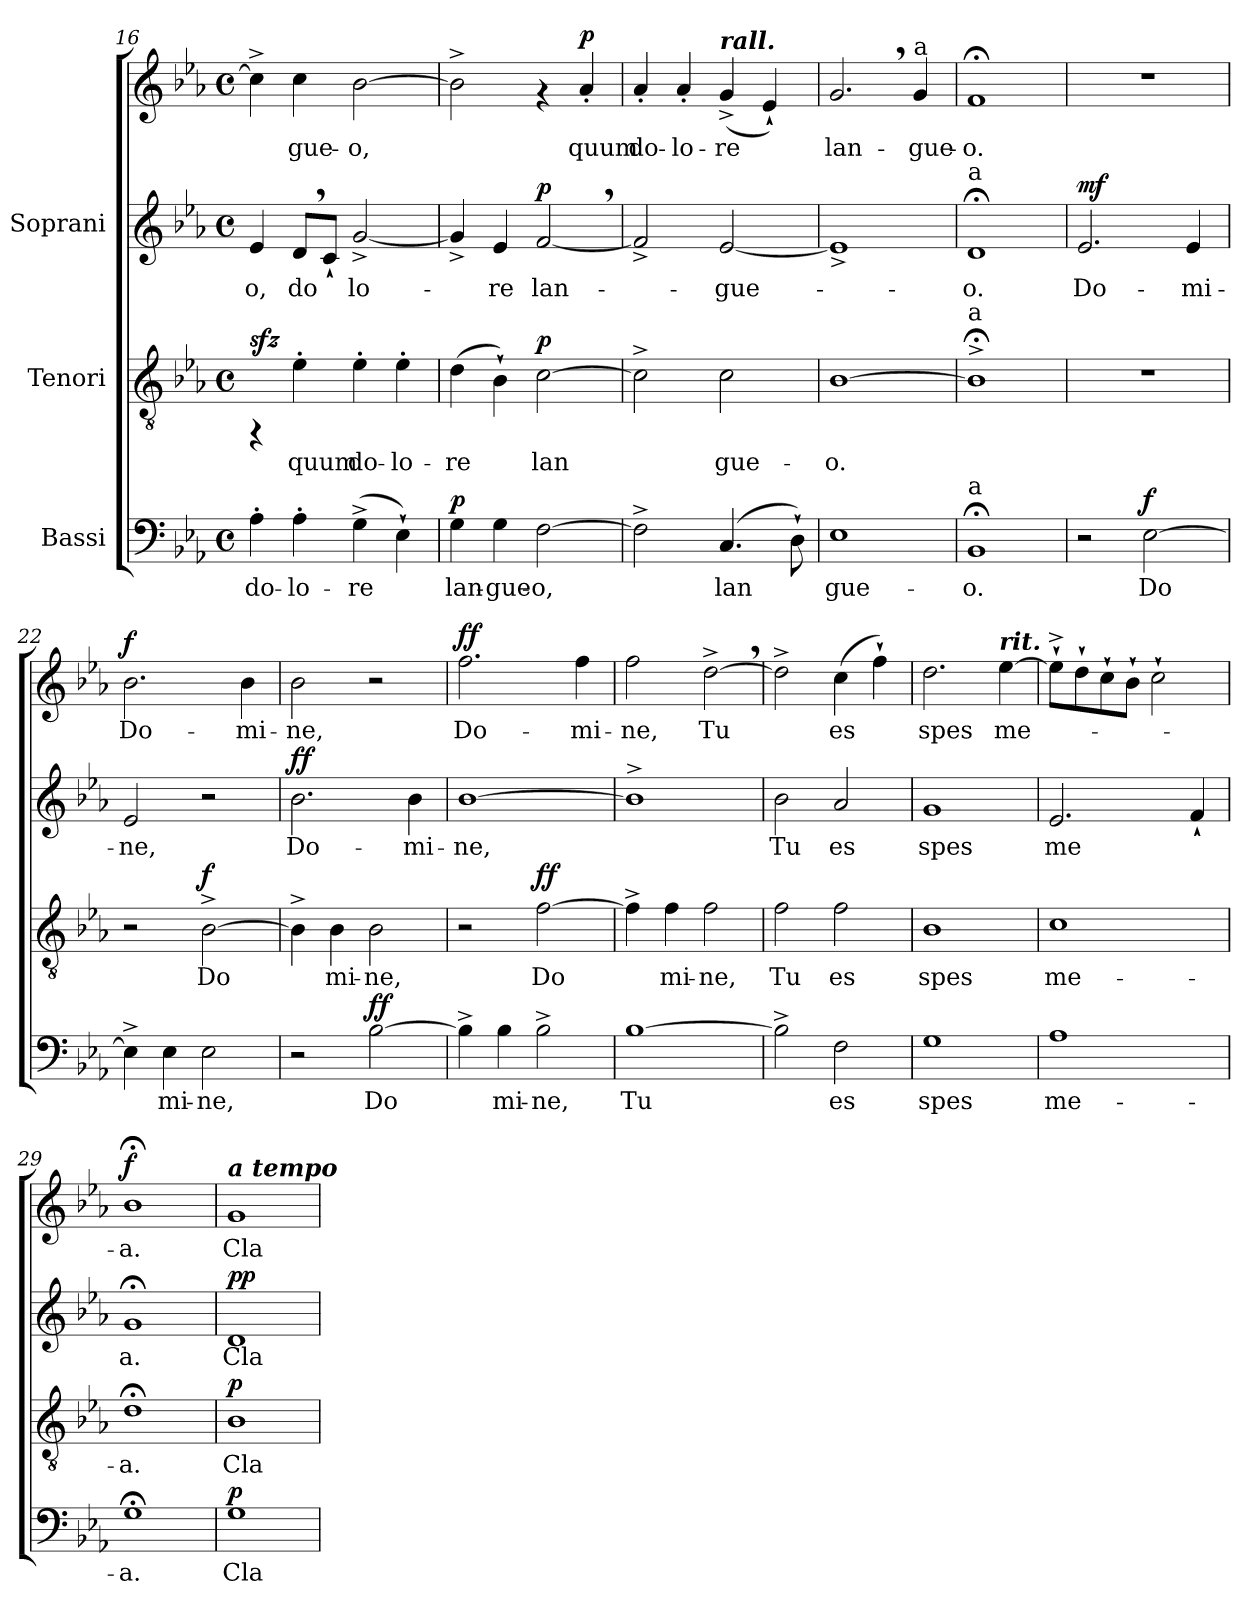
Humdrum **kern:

**kern	**text	**dynam	**kern	**text	**dynam	**kern	**text	**kern	**text	**dynam
*part3	*part3	*part3	*part2	*part2	*part2	*part1	*part1	*part1	*part1	*part1
*staff4	*staff4	*staff4	*staff3	*staff3	*staff3	*staff2	*staff2	*staff1	*staff1	*staff1/2
*I"Bassi	*	*	*I"Tenori	*	*	*I"Soprani	*	*	*	*
*clefF4	*	*	*clefGv2	*	*	*clefG2	*	*clefG2	*	*
*k[b-e-a-]	*	*	*k[b-e-a-]	*	*	*k[b-e-a-]	*	*k[b-e-a-]	*	*
*E-:	*	*	*E-:	*	*	*E-:	*	*E-:	*	*
*M4/4	*	*	*M4/4	*	*	*M4/4	*	*M4/4	*	*
*met(c)	*	*	*met(c)	*	*	*met(c)	*	*met(c)	*	*
=16	=16	=16	=16	=16	=16	=16	=16	=16	=16	=16
!	!LO:LY:b	!	!	!	!LO:DY:a	!	!LO:LY:b	!	!LO:LY:b	!
4A-'>\	do-	.	4rFF	.	sfz	4e-/	o,	4cc^>\]	-	.
!	!LO:LY:b	!	!	!LO:LY:b	!	!	!LO:LY:b	!	!LO:LY:b	!
4A-'>\	-lo-	.	4e-'>\	quum	.	8d,</L	do-	4cc\	gue-	.
!	!	!	!	!	!	!	!LO:LY:b	!	!	!
.	.	.	.	.	.	8c`</J	-	.	.	.
!	!LO:LY:b	!	!	!LO:LY:b	!	!	!LO:LY:b	!	!LO:LY:b	!
(>4G^>\	-re	.	4e-'>\	do-	.	[<2g^</	lo-	[>2b-\	-o,	.
!	!LO:LY:b	!	!	!LO:LY:b	!	!	!	!	!	!
4E-`>\)	.	.	4e-'>\	-lo-	.	.	.	.	.	.
=17	=17	=17	=17	=17	=17	=17	=17	=17	=17	=17
!	!LO:LY:b	!LO:DY:a	!	!LO:LY:b	!	!	!LO:LY:b	!	!LO:LY:b	!
4G\	lan-	p	(>4d\	-re	.	4g^</]	.	2b-^>\]	-	.
!	!LO:LY:b	!	!	!LO:LY:b	!	!	!LO:LY:b	!	!	!
4G\	-gue-	.	4B-`>\)	.	.	4e-/	re	.	.	.
!	!LO:LY:b	!	!	!LO:LY:b	!LO:DY:a	!	!LO:LY:b	!	!	!LO:DY:a=2
[>2F\	-o,	.	[>2c\	lan-	p	[<2f,</	lan-	4rf	.	p
!	!	!	!	!	!	!	!	!	!LO:LY:b	!LO:DY:a
.	.	.	.	.	.	.	.	4a-'</	quum	p
=18	=18	=18	=18	=18	=18	=18	=18	=18	=18	=18
!	!LO:LY:b	!	!	!LO:LY:b	!	!	!LO:LY:b	!	!LO:LY:b	!
2F^>\]	.	.	2c^>\]	-	.	2f^</]	.	4a-'</	-do-	.
!	!	!	!	!	!	!	!	!	!LO:LY:b	!
.	.	.	.	.	.	.	.	4a-'</	-lo-	.
*	*	*	*	*	*	*	*	*MM90	*	*
!	!	!	!	!	!	!	!	!LO:TX:a:Bi:t=rall.	!	!
!	!LO:LY:b	!	!	!LO:LY:b	!	!	!LO:LY:b	!	!LO:LY:b	!
(>4.C/	lan-	.	2c\	gue-	.	[<2e-/	gue-	(>4g^</	-re	.
!	!	!	!	!	!	!	!	!	!LO:LY:b	!
.	.	.	.	.	.	.	.	4e-`</)	.	.
!	!LO:LY:b	!	!	!	!	!	!	!	!	!
8D`>\)	--	.	.	.	.	.	.	.	.	.
=19	=19	=19	=19	=19	=19	=19	=19	=19	=19	=19
!	!LO:LY:b	!	!	!LO:LY:b	!	!	!	!	!LO:LY:b	!
1E-	-gue-	.	[>1B-	-o.	.	1e-^<]	.	2.g,</	-lan-	.
!	!	!	!	!	!	!	!	!LO:TX:a:t=a	!	!
!	!	!	!	!	!	!	!	!	!LO:LY:b	!
.	.	.	.	.	.	.	.	4g/	-gue-	.
!!LO:PB:g=z
=20	=20	=20	=20	=20	=20	=20	=20	=20	=20	=20
!	!	!	!	!	!	!LO:TX:a:t=a	!	!	!	!
!	!	!	!LO:TX:a:t=a	!	!	!	!	!	!	!
!LO:TX:a:t=a	!	!	!	!	!	!	!	!	!	!
!	!LO:LY:b	!	!	!	!	!	!LO:LY:b	!	!LO:LY:b	!
1BB-;<	-o.	.	1B-;<^>]	.	.	1d;<	o.	1f;<	-o.	.
=21	=21	=21	=21	=21	=21	=21	=21	=21	=21	=21
*	*	*	*	*	*	*	*	*MM100	*	*
!	!	!	!	!	!	!	!LO:LY:b	!	!	!LO:DY:a=2
2r	.	.	1r	.	.	2.e-/	Do-	1r	.	mf
!	!LO:LY:b	!LO:DY:a	!	!	!	!	!	!	!	!
[>2E-\	Do-	f	.	.	.	.	.	.	.	.
!	!	!	!	!	!	!	!LO:LY:b	!	!	!
.	.	.	.	.	.	4e-/	-mi-	.	.	.
=22	=22	=22	=22	=22	=22	=22	=22	=22	=22	=22
!	!LO:LY:b	!	!	!	!	!	!LO:LY:b	!	!LO:LY:b	!LO:DY:a
4E-^>\]	-	.	2r	.	.	2e-/	-ne,	2.b-\	-Do-	f
!	!LO:LY:b	!	!	!	!	!	!	!	!	!
4E-\	mi-	.	.	.	.	.	.	.	.	.
!	!LO:LY:b	!	!	!LO:LY:b	!LO:DY:a	!	!	!	!	!
2E-\	-ne,	.	[>2B-^>\	Do-	f	2r	.	.	.	.
!	!	!	!	!	!	!	!	!	!LO:LY:b	!
.	.	.	.	.	.	.	.	4b-\	-mi-	.
=23	=23	=23	=23	=23	=23	=23	=23	=23	=23	=23
!	!	!	!	!LO:LY:b	!	!	!LO:LY:b	!	!LO:LY:b	!LO:DY:a=2
2r	.	.	4B-^>\]	-	.	2.b-\	Do-	2b-\	ne,	ff
!	!	!	!	!LO:LY:b	!	!	!	!	!	!
.	.	.	4B-\	mi-	.	.	.	.	.	.
!	!LO:LY:b	!LO:DY:a	!	!LO:LY:b	!	!	!	!	!	!
[>2B-\	Do-	ff	2B-\	-ne,	.	.	.	2r	.	.
!	!	!	!	!	!	!	!LO:LY:b	!	!	!
.	.	.	.	.	.	4b-\	-mi-	.	.	.
=24	=24	=24	=24	=24	=24	=24	=24	=24	=24	=24
!	!LO:LY:b	!	!	!	!	!	!LO:LY:b	!	!LO:LY:b	!LO:DY:a
4B-^>\]	-	.	2r	.	.	[>1b-	-ne,	2.ff\	-Do-	ff
!	!LO:LY:b	!	!	!	!	!	!	!	!	!
4B-\	mi-	.	.	.	.	.	.	.	.	.
!	!LO:LY:b	!	!	!LO:LY:b	!LO:DY:a	!	!	!	!	!
2B-^>\	-ne,	.	[>2f\	Do-	ff	.	.	.	.	.
!	!	!	!	!	!	!	!	!	!LO:LY:b	!
.	.	.	.	.	.	.	.	4ff\	-mi-	.
=25	=25	=25	=25	=25	=25	=25	=25	=25	=25	=25
!	!LO:LY:b	!	!	!LO:LY:b	!	!	!	!	!LO:LY:b	!
[>1B-	Tu	.	4f^>\]	-	.	1b-^>]	.	2ff\	ne,	.
!	!	!	!	!LO:LY:b	!	!	!	!	!	!
.	.	.	4f\	mi-	.	.	.	.	.	.
!	!	!	!	!LO:LY:b	!	!	!	!	!LO:LY:b	!
.	.	.	2f\	-ne,	.	.	.	[>2dd^>,>\	Tu	.
=26	=26	=26	=26	=26	=26	=26	=26	=26	=26	=26
!	!LO:LY:b	!	!	!LO:LY:b	!	!	!LO:LY:b	!	!LO:LY:b	!
2B-^>\]	.	.	2f\	Tu	.	2b-\	Tu	2dd^>\]	.	.
!	!LO:LY:b	!	!	!LO:LY:b	!	!	!LO:LY:b	!	!LO:LY:b	!
2F\	es	.	2f\	es	.	2a-/	es	(>4cc\	es	.
!	!	!	!	!	!	!	!	!	!LO:LY:b	!
.	.	.	.	.	.	.	.	4ff`>\)	.	.
!!LO:LB:g=z
=27	=27	=27	=27	=27	=27	=27	=27	=27	=27	=27
!	!LO:LY:b	!	!	!LO:LY:b	!	!	!LO:LY:b	!	!LO:LY:b	!
1G	spes	.	1B-	spes	.	1g	-spes	2.dd\	spes	.
!	!	!	!	!	!	!	!	!LO:TX:a:Bi:t=rit.	!	!
!	!	!	!	!	!	!	!	!	!LO:LY:b	!
.	.	.	.	.	.	.	.	[>4ee-\	me-	.
=28	=28	=28	=28	=28	=28	=28	=28	=28	=28	=28
!	!LO:LY:b	!	!	!LO:LY:b	!	!	!LO:LY:b	!	!	!
1A-	me-	.	1c	me-	.	2.e-/	me-	8ee-^>`>\L]	.	.
.	.	.	.	.	.	.	.	8dd`>\	.	.
.	.	.	.	.	.	.	.	8cc`>\	.	.
.	.	.	.	.	.	.	.	8b-`>\J	.	.
.	.	.	.	.	.	.	.	2cc`>\	.	.
*	*	*	*	*	*	*	*	*MM90	*	*
!	!	!	!	!	!	!	!LO:LY:b	!	!	!
.	.	.	.	.	.	4f`</	--	.	.	.
=29	=29	=29	=29	=29	=29	=29	=29	=29	=29	=29
!	!LO:LY:b	!	!	!LO:LY:b	!	!	!LO:LY:b	!	!LO:LY:b	!LO:DY:a
1G;<	-a.	.	1d;<	-a.	.	1g;<	a.	1b-;<	-a.	f
=30	=30	=30	=30	=30	=30	=30	=30	=30	=30	=30
*	*	*	*	*	*	*	*	*MM100	*	*
!	!	!	!	!	!	!	!	!LO:TX:a:Bi:t=a tempo	!	!
!	!LO:LY:b	!LO:DY:a	!	!LO:LY:b	!LO:DY:a	!	!LO:LY:b	!	!LO:LY:b	!LO:DY:a=2
!	!	!	!	!	!	!	!	!	!	!LO:DY:n=1:a
1G	Cla-	p	1B-	Cla-	p	1d	-Cla-	1g	Cla-	p p
=	=	=	=	=	=	=	=	=	=	=
*-	*-	*-	*-	*-	*-	*-	*-	*-	*-	*-
